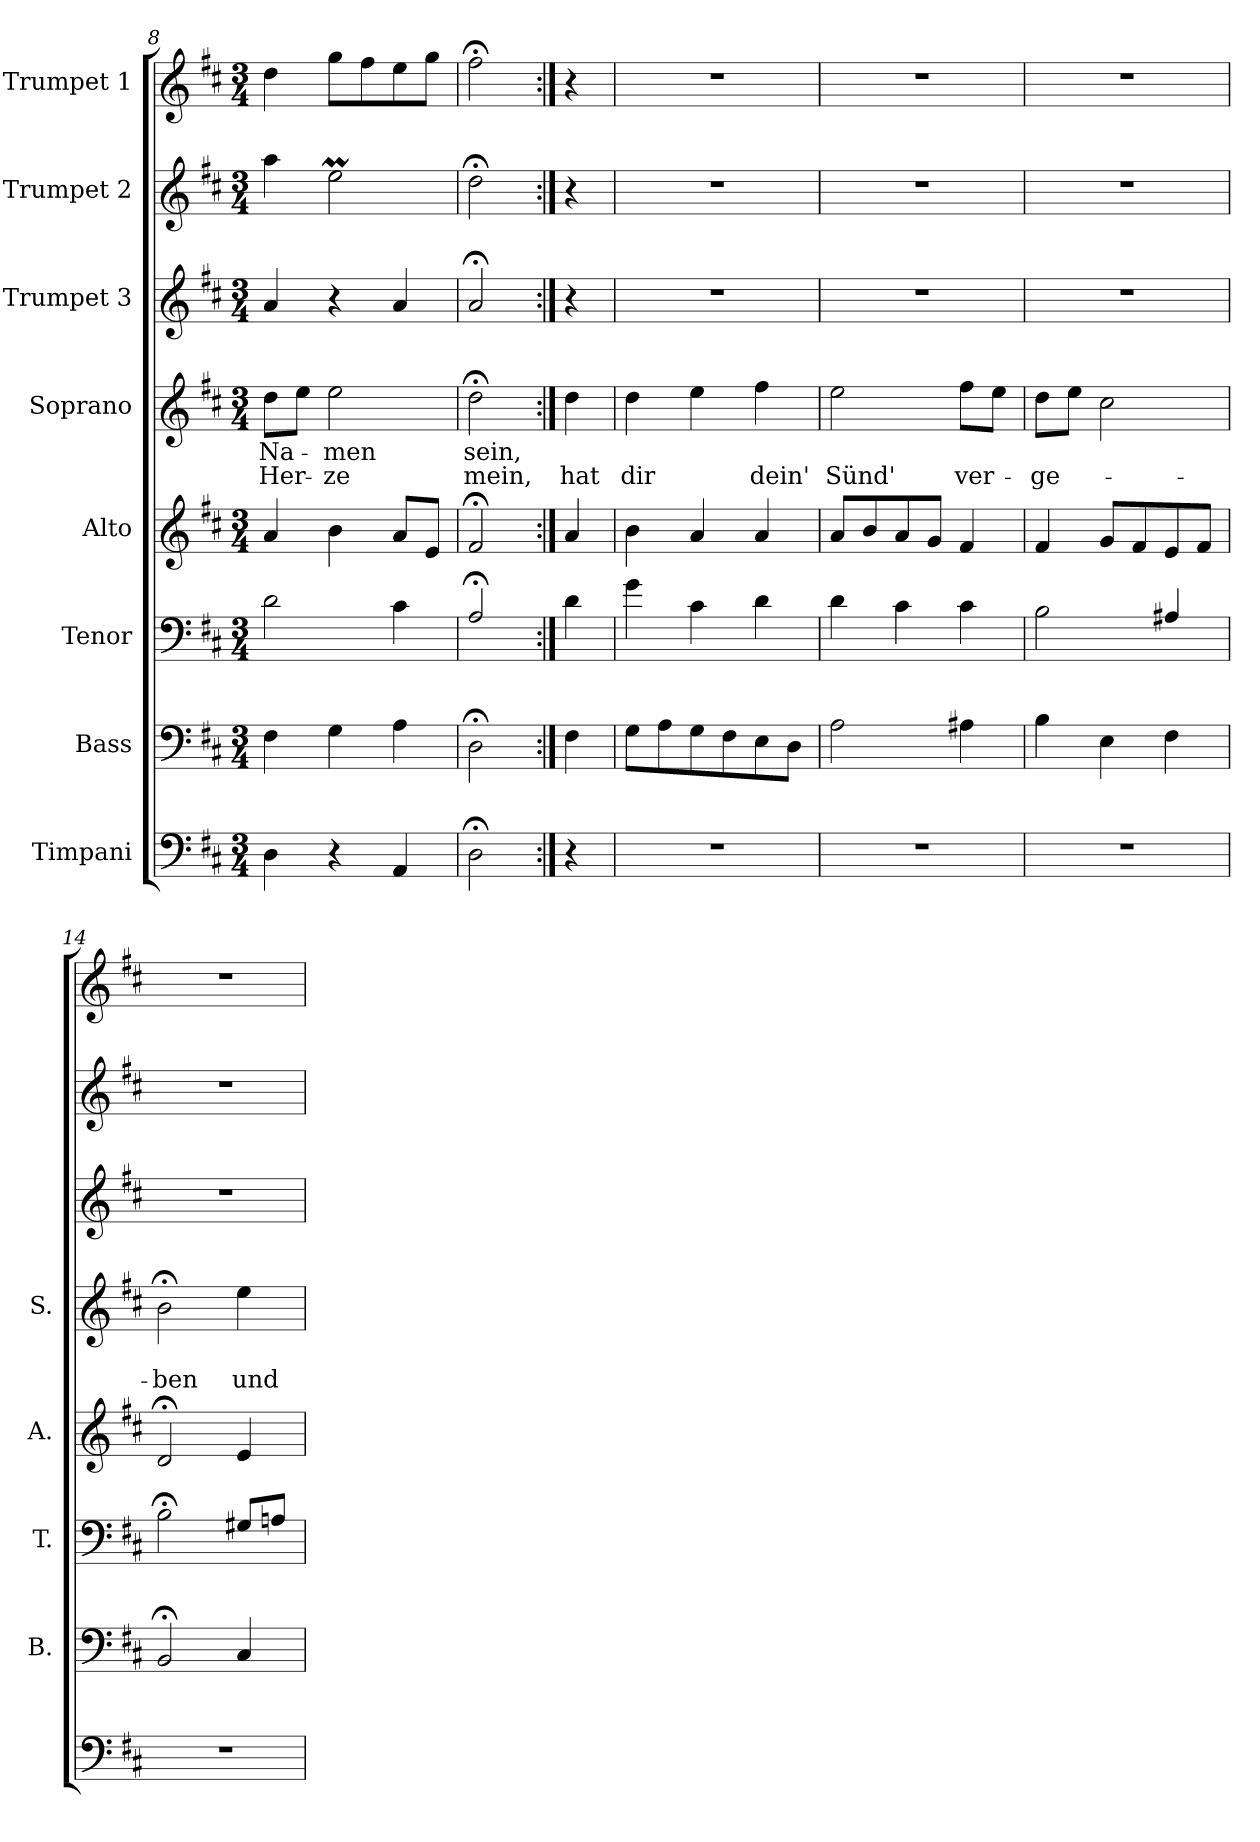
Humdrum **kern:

**kern	**kern	**kern	**kern	**kern	**text	**text	**kern	**kern	**kern
*part8	*part7	*part6	*part5	*part4	*part4	*part4	*part3	*part2	*part1
*staff8	*staff7	*staff6	*staff5	*staff4	*staff4	*staff4	*staff3	*staff2	*staff1
*I"Timpani	*I"Bass	*I"Tenor	*I"Alto	*I"Soprano	*	*	*I"Trumpet 3	*I"Trumpet 2	*I"Trumpet 1
*	*I'B.	*I'T.	*I'A.	*I'S.	*	*	*	*	*
!!LO:PB:g=z
*clefF4	*clefF4	*clefF4	*clefG2	*clefG2	*	*	*clefG2	*clefG2	*clefG2
*k[f#c#]	*k[f#c#]	*k[f#c#]	*k[f#c#]	*k[f#c#]	*	*	*k[f#c#]	*k[f#c#]	*k[f#c#]
*D:	*D:	*D:	*D:	*D:	*	*	*D:	*D:	*D:
*M3/4	*M3/4	*M3/4	*M3/4	*M3/4	*	*	*M3/4	*M3/4	*M3/4
=8	=8	=8	=8	=8	=8	=8	=8	=8	=8
!	!	!	!	!	!LO:LY:b	!LO:LY:b	!	!	!
4D\	4F#\	2d\	4a/	8dd\L	Na-	Her-	4a/	4aa\	4dd\
.	.	.	.	8ee\J	.	.	.	.	.
!	!	!	!	!	!LO:LY:b	!LO:LY:b	!	!	!
4r	4G\	.	4b\	2ee\	-men	-ze	4r	2eeM\	8gg\L
.	.	.	.	.	.	.	.	.	8ff#\
4AA/	4A\	4c#\	8a/L	.	.	.	4a/	.	8ee\
.	.	.	8e/J	.	.	.	.	.	8gg\J
=9	=9	=9	=9	=9	=9	=9	=9	=9	=9
!	!	!	!	!	!LO:LY:b	!LO:LY:b	!	!	!
2D;<\	2D;<\	2A;</	2f#;</	2dd;<\	sein,	mein,	2a;</	2dd;<\	2ff#;<\
!!LO:PB:g=z
=10:|!	=10:|!	=10:|!	=10:|!	=10:|!	=10:|!	=10:|!	=10:|!	=10:|!	=10:|!
!	!	!	!	!	!	!LO:LY:b	!	!	!
4r	4F#\	4d\	4a/	4dd\	.	hat	4r	4r	4r
=11	=11	=11	=11	=11	=11	=11	=11	=11	=11
!	!	!	!	!	!	!LO:LY:b	!	!	!
2.r	8G\L	4g\	4b\	4dd\	.	dir	2.r	2.r	2.r
.	8A\	.	.	.	.	.	.	.	.
.	8G\	4c#\	4a/	4ee\	.	.	.	.	.
.	8F#\	.	.	.	.	.	.	.	.
!	!	!	!	!	!	!LO:LY:b	!	!	!
.	8E\	4d\	4a/	4ff#\	.	dein'	.	.	.
.	8D\J	.	.	.	.	.	.	.	.
=12	=12	=12	=12	=12	=12	=12	=12	=12	=12
!	!	!	!	!	!	!LO:LY:b	!	!	!
2.r	2A\	4d\	8a/L	2ee\	.	Sünd'	2.r	2.r	2.r
.	.	.	8b/	.	.	.	.	.	.
.	.	4c#\	8a/	.	.	.	.	.	.
.	.	.	8g/J	.	.	.	.	.	.
!	!	!	!	!	!	!LO:LY:b	!	!	!
.	4A#X\	4c#\	4f#/	8ff#\L	.	ver-	.	.	.
.	.	.	.	8ee\J	.	.	.	.	.
=13	=13	=13	=13	=13	=13	=13	=13	=13	=13
!	!	!	!	!	!	!LO:LY:b	!	!	!
2.r	4B\	2B\	4f#/	8dd\L	.	-ge-	2.r	2.r	2.r
.	.	.	.	8ee\J	.	.	.	.	.
.	4E\	.	8g/L	2cc#\	.	.	.	.	.
.	.	.	8f#/	.	.	.	.	.	.
.	4F#\	4A#X/	8e/	.	.	.	.	.	.
.	.	.	8f#/J	.	.	.	.	.	.
=14	=14	=14	=14	=14	=14	=14	=14	=14	=14
!	!	!	!	!	!	!LO:LY:b	!	!	!
2.r	2BB;</	2B;<\	2d;</	2b;<\	.	-ben	2.r	2.r	2.r
!	!	!	!	!	!	!LO:LY:b	!	!	!
.	4C#/	8G#X/L	4e/	4ee\	.	und	.	.	.
.	.	8An/J	.	.	.	.	.	.	.
=	=	=	=	=	=	=	=	=	=
*-	*-	*-	*-	*-	*-	*-	*-	*-	*-
